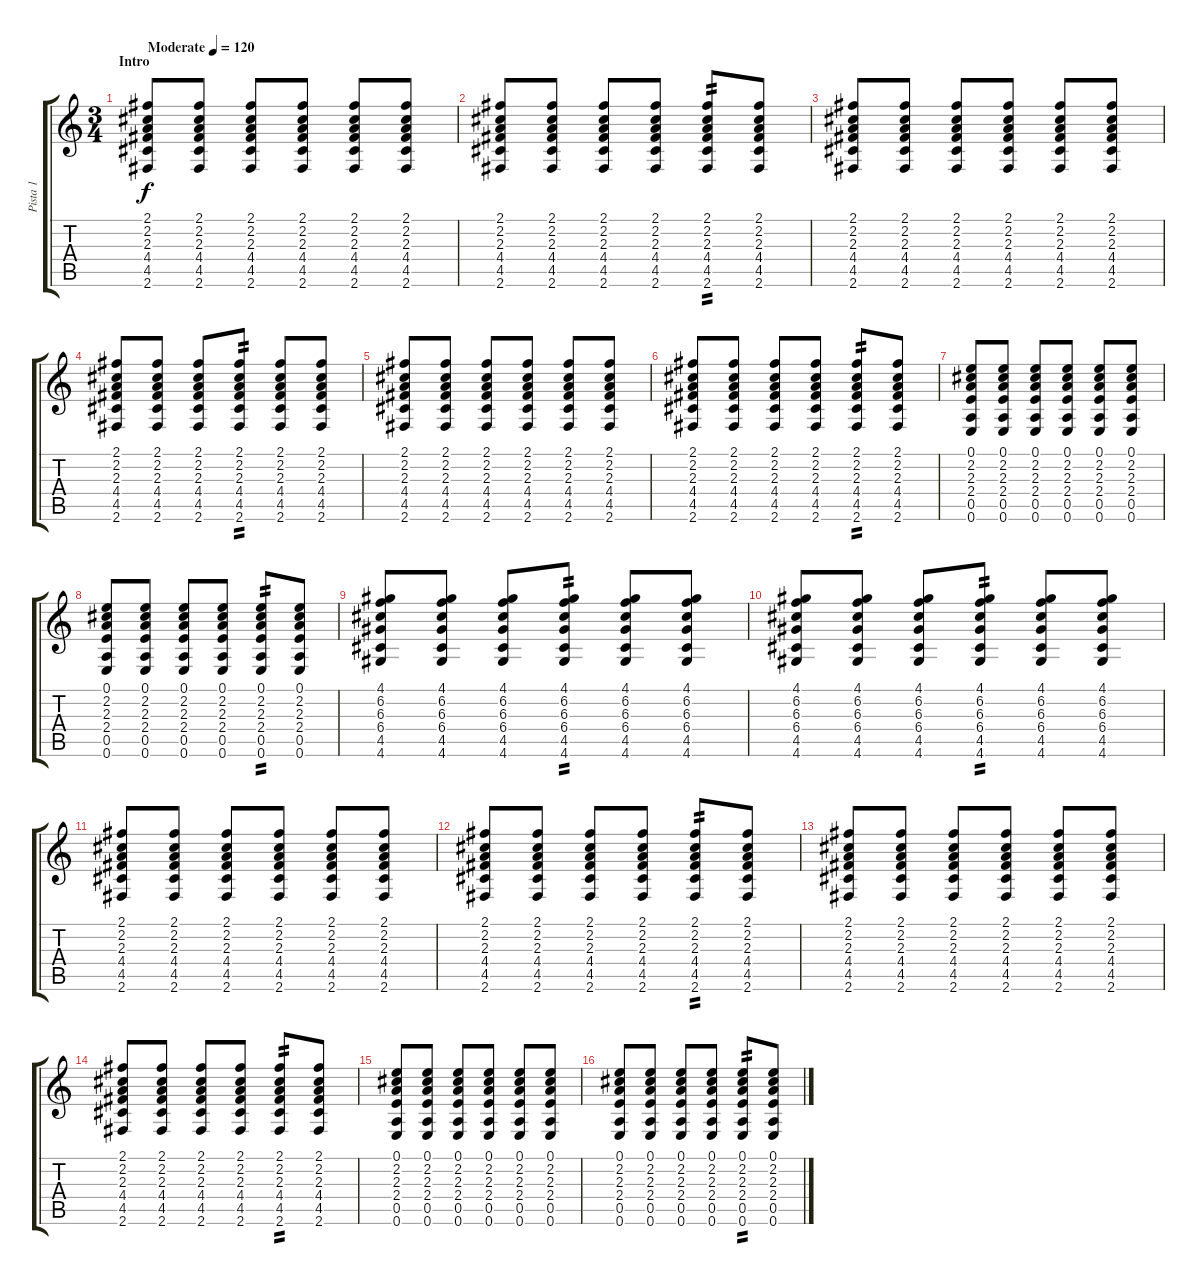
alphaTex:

\track ("Pista 1" "Pista 1") {instrument acousticguitarnylon}
\staff {score tabs}
\tuning (E4 B3 G3 D3 A2 E2) {hide}
\ts (3 4)
\section ("" "Intro")
\tempo (120 "Moderate")
\clef g2
\ks c
(2.1 2.2 2.3 4.4 4.5 2.6).8{dy f instrument acousticguitarnylon} (2.1 2.2 2.3 4.4 4.5 2.6).8 (2.1 2.2 2.3 4.4 4.5 2.6).8 (2.1 2.2 2.3 4.4 4.5 2.6).8 (2.1 2.2 2.3 4.4 4.5 2.6).8 (2.1 2.2 2.3 4.4 4.5 2.6).8 |
(2.1 2.2 2.3 4.4 4.5 2.6).8 (2.1 2.2 2.3 4.4 4.5 2.6).8 (2.1 2.2 2.3 4.4 4.5 2.6).8 (2.1 2.2 2.3 4.4 4.5 2.6).8 (2.1 2.2 2.3 4.4 4.5 2.6).8{tp 2} (2.1 2.2 2.3 4.4 4.5 2.6).8 |
(2.1 2.2 2.3 4.4 4.5 2.6).8 (2.1 2.2 2.3 4.4 4.5 2.6).8 (2.1 2.2 2.3 4.4 4.5 2.6).8 (2.1 2.2 2.3 4.4 4.5 2.6).8 (2.1 2.2 2.3 4.4 4.5 2.6).8 (2.1 2.2 2.3 4.4 4.5 2.6).8 |
(2.1 2.2 2.3 4.4 4.5 2.6).8 (2.1 2.2 2.3 4.4 4.5 2.6).8 (2.1 2.2 2.3 4.4 4.5 2.6).8 (2.1 2.2 2.3 4.4 4.5 2.6).8{tp 2} (2.1 2.2 2.3 4.4 4.5 2.6).8 (2.1 2.2 2.3 4.4 4.5 2.6).8 |
(2.1 2.2 2.3 4.4 4.5 2.6).8 (2.1 2.2 2.3 4.4 4.5 2.6).8 (2.1 2.2 2.3 4.4 4.5 2.6).8 (2.1 2.2 2.3 4.4 4.5 2.6).8 (2.1 2.2 2.3 4.4 4.5 2.6).8 (2.1 2.2 2.3 4.4 4.5 2.6).8 |
(2.1 2.2 2.3 4.4 4.5 2.6).8 (2.1 2.2 2.3 4.4 4.5 2.6).8 (2.1 2.2 2.3 4.4 4.5 2.6).8 (2.1 2.2 2.3 4.4 4.5 2.6).8 (2.1 2.2 2.3 4.4 4.5 2.6).8{tp 2} (2.1 2.2 2.3 4.4 4.5 2.6).8 |
(0.1 2.2 2.3 2.4 0.5 0.6).8 (0.1 2.2 2.3 2.4 0.5 0.6).8 (0.1 2.2 2.3 2.4 0.5 0.6).8 (0.1 2.2 2.3 2.4 0.5 0.6).8 (0.1 2.2 2.3 2.4 0.5 0.6).8 (0.1 2.2 2.3 2.4 0.5 0.6).8 |
(0.1 2.2 2.3 2.4 0.5 0.6).8 (0.1 2.2 2.3 2.4 0.5 0.6).8 (0.1 2.2 2.3 2.4 0.5 0.6).8 (0.1 2.2 2.3 2.4 0.5 0.6).8 (0.1 2.2 2.3 2.4 0.5 0.6).8{tp 2} (0.1 2.2 2.3 2.4 0.5 0.6).8 |
(4.1 6.2 6.3 6.4 4.5 4.6).8 (4.1 6.2 6.3 6.4 4.5 4.6).8 (4.1 6.2 6.3 6.4 4.5 4.6).8 (4.1 6.2 6.3 6.4 4.5 4.6).8{tp 2} (4.1 6.2 6.3 6.4 4.5 4.6).8 (4.1 6.2 6.3 6.4 4.5 4.6).8 |
(4.1 6.2 6.3 6.4 4.5 4.6).8 (4.1 6.2 6.3 6.4 4.5 4.6).8 (4.1 6.2 6.3 6.4 4.5 4.6).8 (4.1 6.2 6.3 6.4 4.5 4.6).8{tp 2} (4.1 6.2 6.3 6.4 4.5 4.6).8 (4.1 6.2 6.3 6.4 4.5 4.6).8 |
(2.1 2.2 2.3 4.4 4.5 2.6).8 (2.1 2.2 2.3 4.4 4.5 2.6).8 (2.1 2.2 2.3 4.4 4.5 2.6).8 (2.1 2.2 2.3 4.4 4.5 2.6).8 (2.1 2.2 2.3 4.4 4.5 2.6).8 (2.1 2.2 2.3 4.4 4.5 2.6).8 |
(2.1 2.2 2.3 4.4 4.5 2.6).8 (2.1 2.2 2.3 4.4 4.5 2.6).8 (2.1 2.2 2.3 4.4 4.5 2.6).8 (2.1 2.2 2.3 4.4 4.5 2.6).8 (2.1 2.2 2.3 4.4 4.5 2.6).8{tp 2} (2.1 2.2 2.3 4.4 4.5 2.6).8 |
(2.1 2.2 2.3 4.4 4.5 2.6).8 (2.1 2.2 2.3 4.4 4.5 2.6).8 (2.1 2.2 2.3 4.4 4.5 2.6).8 (2.1 2.2 2.3 4.4 4.5 2.6).8 (2.1 2.2 2.3 4.4 4.5 2.6).8 (2.1 2.2 2.3 4.4 4.5 2.6).8 |
(2.1 2.2 2.3 4.4 4.5 2.6).8 (2.1 2.2 2.3 4.4 4.5 2.6).8 (2.1 2.2 2.3 4.4 4.5 2.6).8 (2.1 2.2 2.3 4.4 4.5 2.6).8 (2.1 2.2 2.3 4.4 4.5 2.6).8{tp 2} (2.1 2.2 2.3 4.4 4.5 2.6).8 |
(0.1 2.2 2.3 2.4 0.5 0.6).8 (0.1 2.2 2.3 2.4 0.5 0.6).8 (0.1 2.2 2.3 2.4 0.5 0.6).8 (0.1 2.2 2.3 2.4 0.5 0.6).8 (0.1 2.2 2.3 2.4 0.5 0.6).8 (0.1 2.2 2.3 2.4 0.5 0.6).8 |
(0.1 2.2 2.3 2.4 0.5 0.6).8 (0.1 2.2 2.3 2.4 0.5 0.6).8 (0.1 2.2 2.3 2.4 0.5 0.6).8 (0.1 2.2 2.3 2.4 0.5 0.6).8 (0.1 2.2 2.3 2.4 0.5 0.6).8{tp 2} (0.1 2.2 2.3 2.4 0.5 0.6).8
